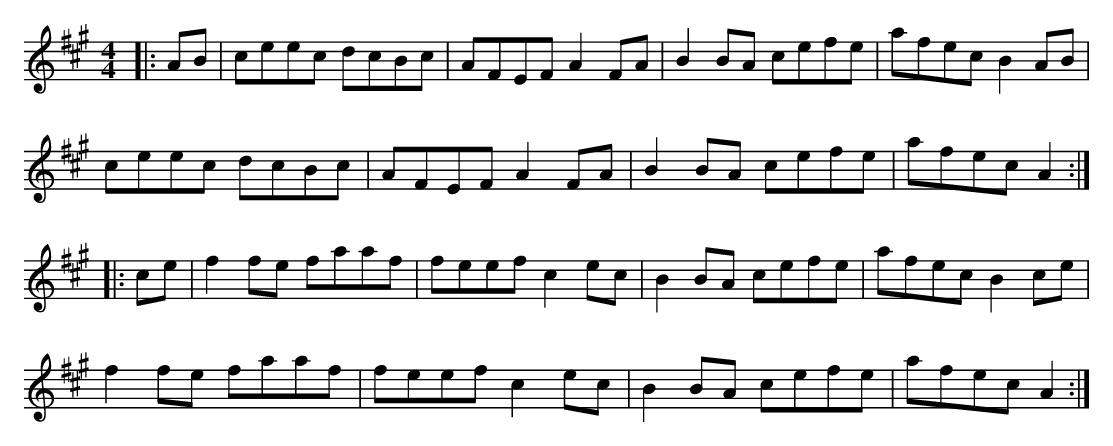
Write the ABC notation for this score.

X:1
M:4/4
K:A
|:AB|ceec dcBc|AFEF A2FA|B2BA cefe|afec B2AB|
ceec dcBc|AFEF A2FA|B2BA cefe|afec A2:|
|:ce|f2fe faaf|feef c2ec|B2BA cefe|afec B2ce|
f2fe faaf|feef c2ec|B2BA cefe|afec A2:|
